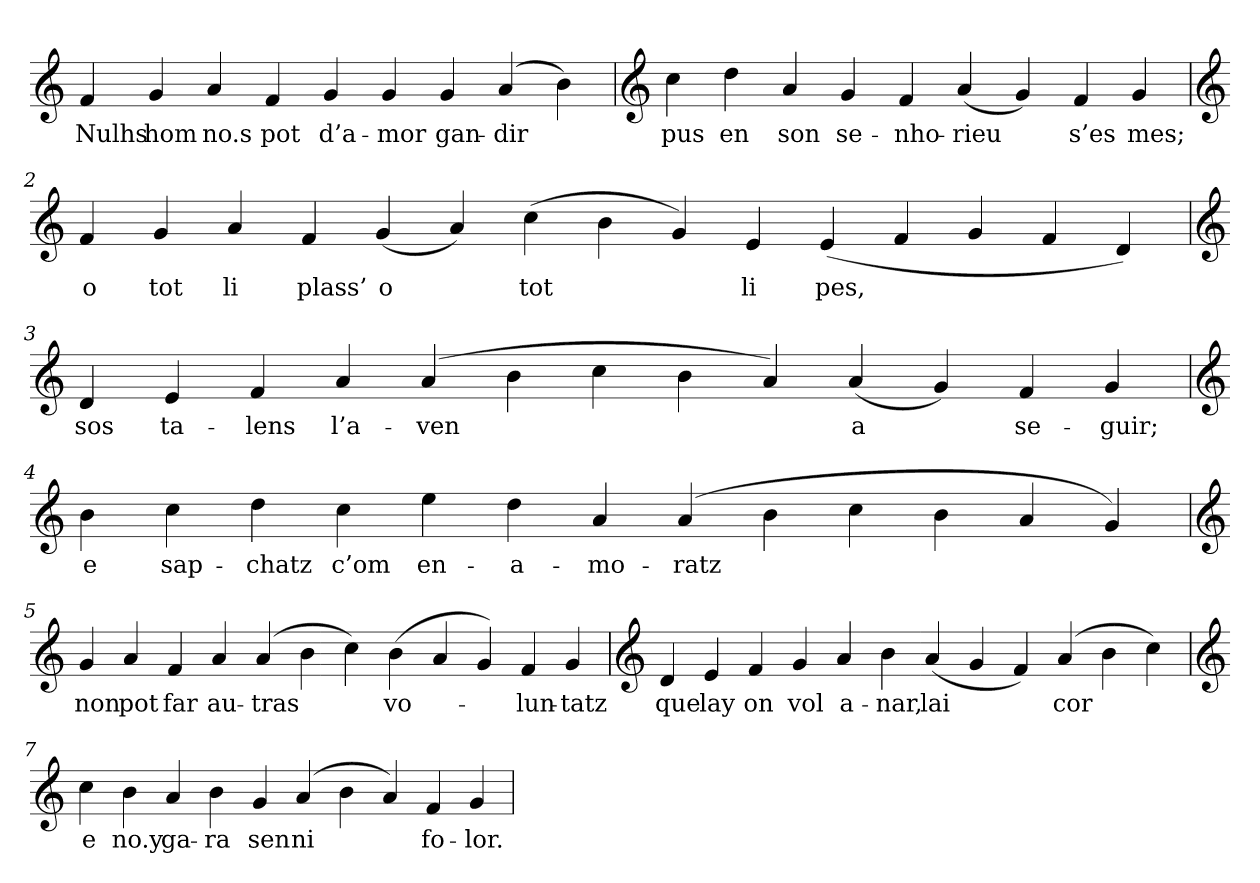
**kern	**text
*part1	*part1
*staff1	*staff1
*clefG2	*
=	=
4f	Nulhs
4g	hom
4a	no.s
4f	pot
4g	d’a-
4g	-mor
4g	gan-
(4a	-dir
4b)	.
=1	=1
*clefG2	*
4cc	pus
4dd	en
4a	son
4g	se-
4f	-nho-
(4a	-rieu
4g)	.
4f	s’es
4g	mes;
=2	=2
*clefG2	*
4f	o
4g	tot
4a	li
4f	plass’
(4g	o
4a)	.
(4cc	tot
4b	.
4g)	.
4e	li
(4e	pes,
4f	.
4g	.
4f	.
4d)	.
=3	=3
*clefG2	*
4d	sos
4e	ta-
4f	-lens
4a	l’a-
(4a	-ven
4b	.
4cc	.
4b	.
4a)	.
(4a	a
4g)	.
4f	se-
4g	-guir;
=4	=4
*clefG2	*
4b	e
4cc	sap-
4dd	-chatz
4cc	c’om
4ee	en-
4dd	-a-
4a	-mo-
(4a	-ratz
4b	.
4cc	.
4b	.
4a	.
4g)	.
=5	=5
*clefG2	*
4g	non
4a	pot
4f	far
4a	au-
(4a	-tras
4b	.
4cc)	.
(4b	vo-
4a	.
4g)	.
4f	-lun-
4g	-tatz
=6	=6
*clefG2	*
4d	que
4e	lay
4f	on
4g	vol
4a	a-
4b	-nar,
(4a	lai
4g	.
4f)	.
(4a	cor
4b	.
4cc)	.
=7	=7
*clefG2	*
4cc	e
4b	no.y
4a	ga-
4b	-ra
4g	sen
(4a	ni
4b	.
4a)	.
4f	fo-
4g	-lor.
=	=
*-	*-
